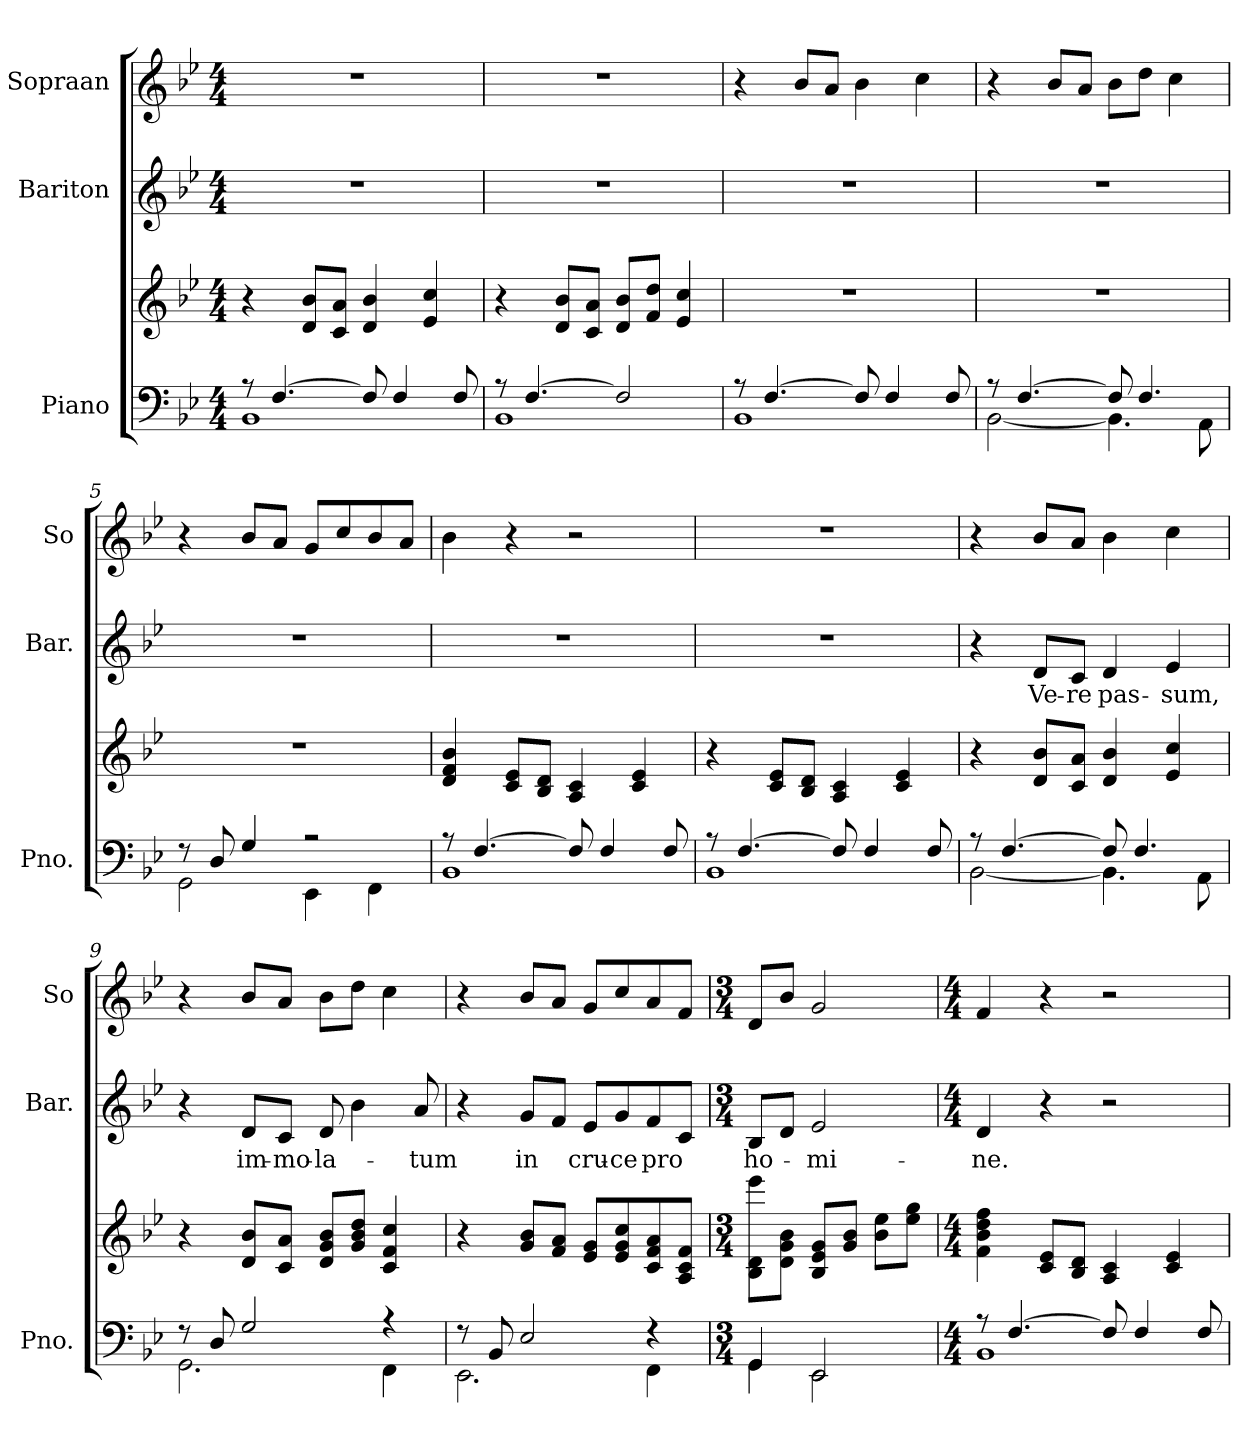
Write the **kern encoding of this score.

**kern	**kern	**kern	**text	**kern
*part3	*part3	*part2	*part2	*part1
*staff4	*staff3	*staff2	*staff2	*staff1
*I"Piano	*	*I"Bariton	*	*I"Sopraan
*I'Pno.	*	*I'Bar.	*	*I'So
*clefF4	*clefG2	*clefG2	*	*clefG2
*k[b-e-]	*k[b-e-]	*k[b-e-]	*	*k[b-e-]
*M4/4	*M4/4	*M4/4	*	*M4/4
*MM70	*MM70	*MM70	*	*MM70
=1	=1	=1	=1	=1
*^	*	*	*	*
8r	1BB-	4r	1r	.	1r
[4.F/	.	.	.	.	.
.	.	8d/ 8b-/L	.	.	.
.	.	8c/ 8a/J	.	.	.
8F/]	.	4d/ 4b-/	.	.	.
4F/	.	.	.	.	.
.	.	4e-/ 4cc/	.	.	.
8F/	.	.	.	.	.
=2	=2	=2	=2	=2	=2
8r	1BB-	4r	1r	.	1r
[4.F/	.	.	.	.	.
.	.	8d/ 8b-/L	.	.	.
.	.	8c/ 8a/J	.	.	.
2F/]	.	8d/ 8b-/L	.	.	.
.	.	8f/ 8dd/J	.	.	.
.	.	4e-/ 4cc/	.	.	.
=3	=3	=3	=3	=3	=3
8r	1BB-	1r	1r	.	4r
[4.F/	.	.	.	.	.
.	.	.	.	.	8b-/L
.	.	.	.	.	8a/J
8F/]	.	.	.	.	4b-\
4F/	.	.	.	.	.
.	.	.	.	.	4cc\
8F/	.	.	.	.	.
=4	=4	=4	=4	=4	=4
8r	[2BB-\	1r	1r	.	4r
[4.F/	.	.	.	.	.
.	.	.	.	.	8b-/L
.	.	.	.	.	8a/J
8F/]	4.BB-\]	.	.	.	8b-\L
4.F/	.	.	.	.	8dd\J
.	.	.	.	.	4cc\
.	8AA\	.	.	.	.
!!LO:LB:g=z
=5	=5	=5	=5	=5	=5
8r	2GG\	1r	1r	.	4r
8D/	.	.	.	.	.
4G/	.	.	.	.	8b-/L
.	.	.	.	.	8a/J
2r	4EE-\	.	.	.	8g/L
.	.	.	.	.	8cc/
.	4FF\	.	.	.	8b-/
.	.	.	.	.	8a/J
=6	=6	=6	=6	=6	=6
8r	1BB-	4d/ 4f/ 4b-/	1r	.	4b-\
[4.F/	.	.	.	.	.
.	.	8c/ 8e-/L	.	.	4r
.	.	8B-/ 8d/J	.	.	.
8F/]	.	4A/ 4c/	.	.	2r
4F/	.	.	.	.	.
.	.	4c/ 4e-/	.	.	.
8F/	.	.	.	.	.
=7	=7	=7	=7	=7	=7
8r	1BB-	4r	1r	.	1r
[4.F/	.	.	.	.	.
.	.	8c/ 8e-/L	.	.	.
.	.	8B-/ 8d/J	.	.	.
8F/]	.	4A/ 4c/	.	.	.
4F/	.	.	.	.	.
.	.	4c/ 4e-/	.	.	.
8F/	.	.	.	.	.
=8	=8	=8	=8	=8	=8
8r	[2BB-\	4r	4r	.	4r
[4.F/	.	.	.	.	.
!	!	!	!	!LO:LY:b	!
.	.	8d/ 8b-/L	8d/L	Ve-	8b-/L
!	!	!	!	!LO:LY:b	!
.	.	8c/ 8a/J	8c/J	-re	8a/J
!	!	!	!	!LO:LY:b	!
8F/]	4.BB-\]	4d/ 4b-/	4d/	pas-	4b-\
4.F/	.	.	.	.	.
!	!	!	!	!LO:LY:b	!
.	.	4e-/ 4cc/	4e-/	-sum,	4cc\
.	8AA\	.	.	.	.
!!LO:PB:g=z
=9	=9	=9	=9	=9	=9
8r	2.GG\	4r	4r	.	4r
8D/	.	.	.	.	.
!	!	!	!	!LO:LY:b	!
2G/	.	8d/ 8b-/L	8d/L	im-	8b-/L
!	!	!	!	!LO:LY:b	!
.	.	8c/ 8a/J	8c/J	-mo-	8a/J
!	!	!	!	!LO:LY:b	!
.	.	8d/ 8g/ 8b-/L	8d/	-la-	8b-\L
.	.	8g/ 8b-/ 8dd/J	4b-\	.	8dd\J
4r	4FF\	4c/ 4f/ 4cc/	.	.	4cc\
!	!	!	!	!LO:LY:b	!
.	.	.	8a/	-tum	.
=10	=10	=10	=10	=10	=10
8r	2.EE-\	4r	4r	.	4r
8BB-/	.	.	.	.	.
!	!	!	!	!LO:LY:b	!
2E-/	.	8g/ 8b-/L	8g/L	in	8b-/L
.	.	8f/ 8a/J	8f/J	.	8a/J
!	!	!	!	!LO:LY:b	!
.	.	8e-/ 8g/L	8e-/L	cru-	8g/L
!	!	!	!	!LO:LY:b	!
.	.	8e-/ 8g/ 8cc/	8g/	-ce	8cc/
!	!	!	!	!LO:LY:b	!
4r	4FF\	8c/ 8f/ 8a/	8f/	pro	8a/
.	.	8A/ 8c/ 8f/J	8c/J	.	8f/J
=11	=11	=11	=11	=11	=11
*M3/4	*	*M3/4	*M3/4	*	*M3/4
!	!	!	!	!LO:LY:b	!
4GG/	4GG\	8B-\ 8d\ 8eee-\L	8B-/L	ho-	8d/L
.	.	8d\ 8g\ 8b-\J	8d/J	.	8b-/J
!	!	!	!	!LO:LY:b	!
2EE-/	2EE-\	8B-/ 8e-/ 8g/L	2e-/	-mi-	2g/
.	.	8g/ 8b-/J	.	.	.
.	.	8b-\ 8ee-\L	.	.	.
.	.	8ee-\ 8gg\J	.	.	.
=12	=12	=12	=12	=12	=12
*M4/4	*	*M4/4	*M4/4	*	*M4/4
!	!	!	!	!LO:LY:b	!
8r	1BB-	4f\ 4b-\ 4dd\ 4ff\	4d/	-ne.	4f/
[4.F/	.	.	.	.	.
.	.	8c/ 8e-/L	4r	.	4r
.	.	8B-/ 8d/J	.	.	.
8F/]	.	4A/ 4c/	2r	.	2r
4F/	.	.	.	.	.
.	.	4c/ 4e-/	.	.	.
8F/	.	.	.	.	.
*v	*v	*	*	*	*
=	=	=	=	=
*-	*-	*-	*-	*-
